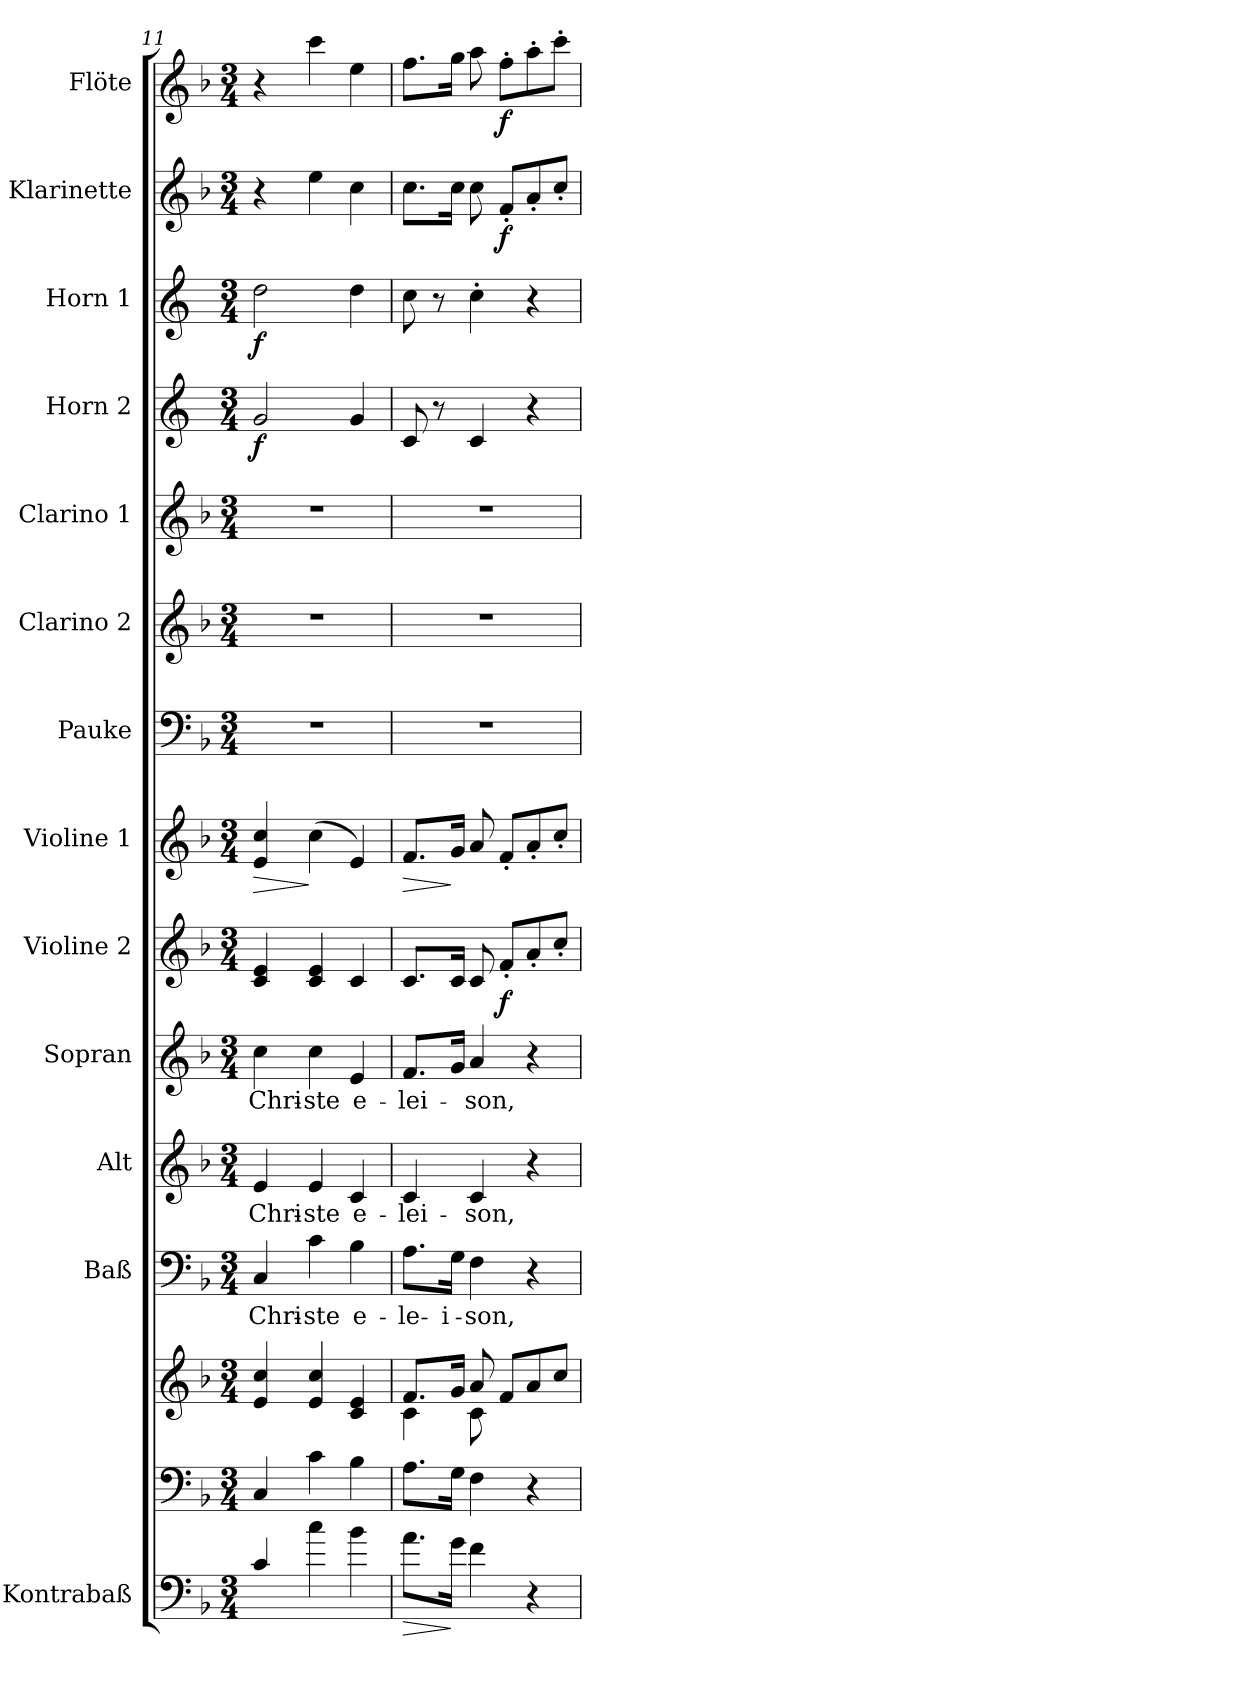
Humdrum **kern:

**kern	**dynam	**kern	**kern	**kern	**text	**kern	**text	**kern	**text	**kern	**dynam	**kern	**dynam	**kern	**kern	**kern	**kern	**dynam	**kern	**dynam	**kern	**dynam	**kern	**dynam
*part14	*part14	*part13	*part13	*part12	*part12	*part11	*part11	*part10	*part10	*part9	*part9	*part8	*part8	*part7	*part6	*part5	*part4	*part4	*part3	*part3	*part2	*part2	*part1	*part1
*staff15	*staff15	*staff14	*staff13	*staff12	*staff12	*staff11	*staff11	*staff10	*staff10	*staff9	*staff9	*staff8	*staff8	*staff7	*staff6	*staff5	*staff4	*staff4	*staff3	*staff3	*staff2	*staff2	*staff1	*staff1
*I"Kontrabaß	*	*	*	*I"Baß	*	*I"Alt	*	*I"Sopran	*	*I"Violine 2	*	*I"Violine 1	*	*I"Pauke	*I"Clarino 2	*I"Clarino 1	*I"Horn 2	*	*I"Horn 1	*	*I"Klarinette	*	*I"Flöte	*
*I'Kb	*	*	*	*I'Baß	*	*I'Alt	*	*I'Sop	*	*I'Vln. 2	*	*I'Vln. 1	*	*I'Pk.	*	*	*I'Hrn. 2	*	*I'Hrn. 1	*	*	*	*I'Fl.	*
*clefF4	*	*clefF4	*clefG2	*clefF4	*	*clefG2	*	*clefG2	*	*clefG2	*	*clefG2	*	*clefF4	*clefG2	*clefG2	*clefG2	*	*clefG2	*	*clefG2	*	*clefG2	*
*ITrd7c12	*	*	*	*	*	*	*	*	*	*	*	*	*	*	*ITrd7c12	*ITrd7c12	*ITrd4c7	*	*ITrd4c7	*	*	*	*	*
*k[b-]	*	*k[b-]	*k[b-]	*k[b-]	*	*k[b-]	*	*k[b-]	*	*k[b-]	*	*k[b-]	*	*k[b-]	*k[b-]	*k[b-]	*k[b-]	*	*k[b-]	*	*k[b-]	*	*k[b-]	*
*F:	*	*F:	*F:	*F:	*	*F:	*	*F:	*	*F:	*	*F:	*	*F:	*F:	*F:	*F:	*	*F:	*	*F:	*	*F:	*
*M3/4	*	*M3/4	*M3/4	*M3/4	*	*M3/4	*	*M3/4	*	*M3/4	*	*M3/4	*	*M3/4	*M3/4	*M3/4	*M3/4	*	*M3/4	*	*M3/4	*	*M3/4	*
=11	=11	=11	=11	=11	=11	=11	=11	=11	=11	=11	=11	=11	=11	=11	=11	=11	=11	=11	=11	=11	=11	=11	=11	=11
!	!	!	!	!	!LO:LY:b	!	!LO:LY:b	!	!LO:LY:b	!	!	!	!LO:HP:b	!	!	!	!	!LO:DY:b	!	!LO:DY:b	!	!	!	!
4C/	.	4C/	4e/ 4cc/	4C/	Chri-	4e/	Chri-	4cc\	Chri-	4c/ 4e/	.	4e/ 4cc/	>	2.r	2.r	2.r	2c/	f	2g\	f	4r	.	4r	.
!	!	!	!	!	!LO:LY:b	!	!LO:LY:b	!	!LO:LY:b	!	!	!	!	!	!	!	!	!	!	!	!	!	!	!
4c\	.	4c\	4e/ 4cc/	4c\	-ste	4e/	-ste	4cc\	-ste	4c/ 4e/	.	(>4cc\	]	.	.	.	.	.	.	.	4ee\	.	4ccc\	.
!	!	!	!	!	!LO:LY:b	!	!LO:LY:b	!	!LO:LY:b	!	!	!	!	!	!	!	!	!	!	!	!	!	!	!
4B-\	.	4B-\	4c/ 4e/	4B-\	e-	4c/	e-	4e/	e-	4c/	.	4e/)	.	.	.	.	4c/	.	4g\	.	4cc\	.	4ee\	.
=12	=12	=12	=12	=12	=12	=12	=12	=12	=12	=12	=12	=12	=12	=12	=12	=12	=12	=12	=12	=12	=12	=12	=12	=12
!	!LO:HP:b	!	!	!	!LO:LY:b	!	!LO:LY:b	!	!LO:LY:b	!	!	!	!LO:HP:b	!	!	!	!	!	!	!	!	!	!	!
*	*	*	*^	*	*	*	*	*	*	*	*	*	*	*	*	*	*	*	*	*	*	*	*	*
8.A\L	>	8.A\L	8.f/L	4c\	8.A\L	-le-	4c/	-lei-	8.f/L	-lei-	8.c/L	.	8.f/L	>	2.r	2.r	2.r	8F/	.	8f\	.	8.cc\L	.	8.ff\L	.
.	.	.	.	.	.	.	.	.	.	.	.	.	.	.	.	.	.	8r	.	8r	.	.	.	.	.
!	!	!	!	!	!	!LO:LY:b	!	!	!	!	!	!	!	!	!	!	!	!	!	!	!	!	!	!	!
16G\Jk	]	16G\Jk	16g/Jk	.	16G\Jk	-i-	.	.	16g/Jk	.	16c/Jk	.	16g/Jk	]	.	.	.	.	.	.	.	16cc\Jk	.	16gg\Jk	.
!	!	!	!	!	!	!LO:LY:b	!	!LO:LY:b	!	!LO:LY:b	!	!	!	!	!	!	!	!	!	!	!	!	!	!	!
4F\	.	4F\	8a/	8c\	4F\	-son,	4c/	-son,	4a/	-son,	8c/	.	8a/	.	.	.	.	4F/	.	4f'>\	.	8cc\	.	8aa\	.
!	!	!	!	!	!	!	!	!	!	!	!	!LO:DY:b	!	!	!	!	!	!	!	!	!	!	!LO:DY:b	!	!LO:DY:b
.	.	.	8f/L	4.ryy	.	.	.	.	.	.	8f'</L	f	8f'</L	.	.	.	.	.	.	.	.	8f'</L	f	8ff'>\L	f
4r	.	4r	8a/	.	4r	.	4r	.	4r	.	8a'</	.	8a'</	.	.	.	.	4r	.	4r	.	8a'</	.	8aa'>\	.
.	.	.	8cc/J	.	.	.	.	.	.	.	8cc'</J	.	8cc'</J	.	.	.	.	.	.	.	.	8cc'</J	.	8ccc'>\J	.
*	*	*	*v	*v	*	*	*	*	*	*	*	*	*	*	*	*	*	*	*	*	*	*	*	*	*
=	=	=	=	=	=	=	=	=	=	=	=	=	=	=	=	=	=	=	=	=	=	=	=	=
*-	*-	*-	*-	*-	*-	*-	*-	*-	*-	*-	*-	*-	*-	*-	*-	*-	*-	*-	*-	*-	*-	*-	*-	*-
